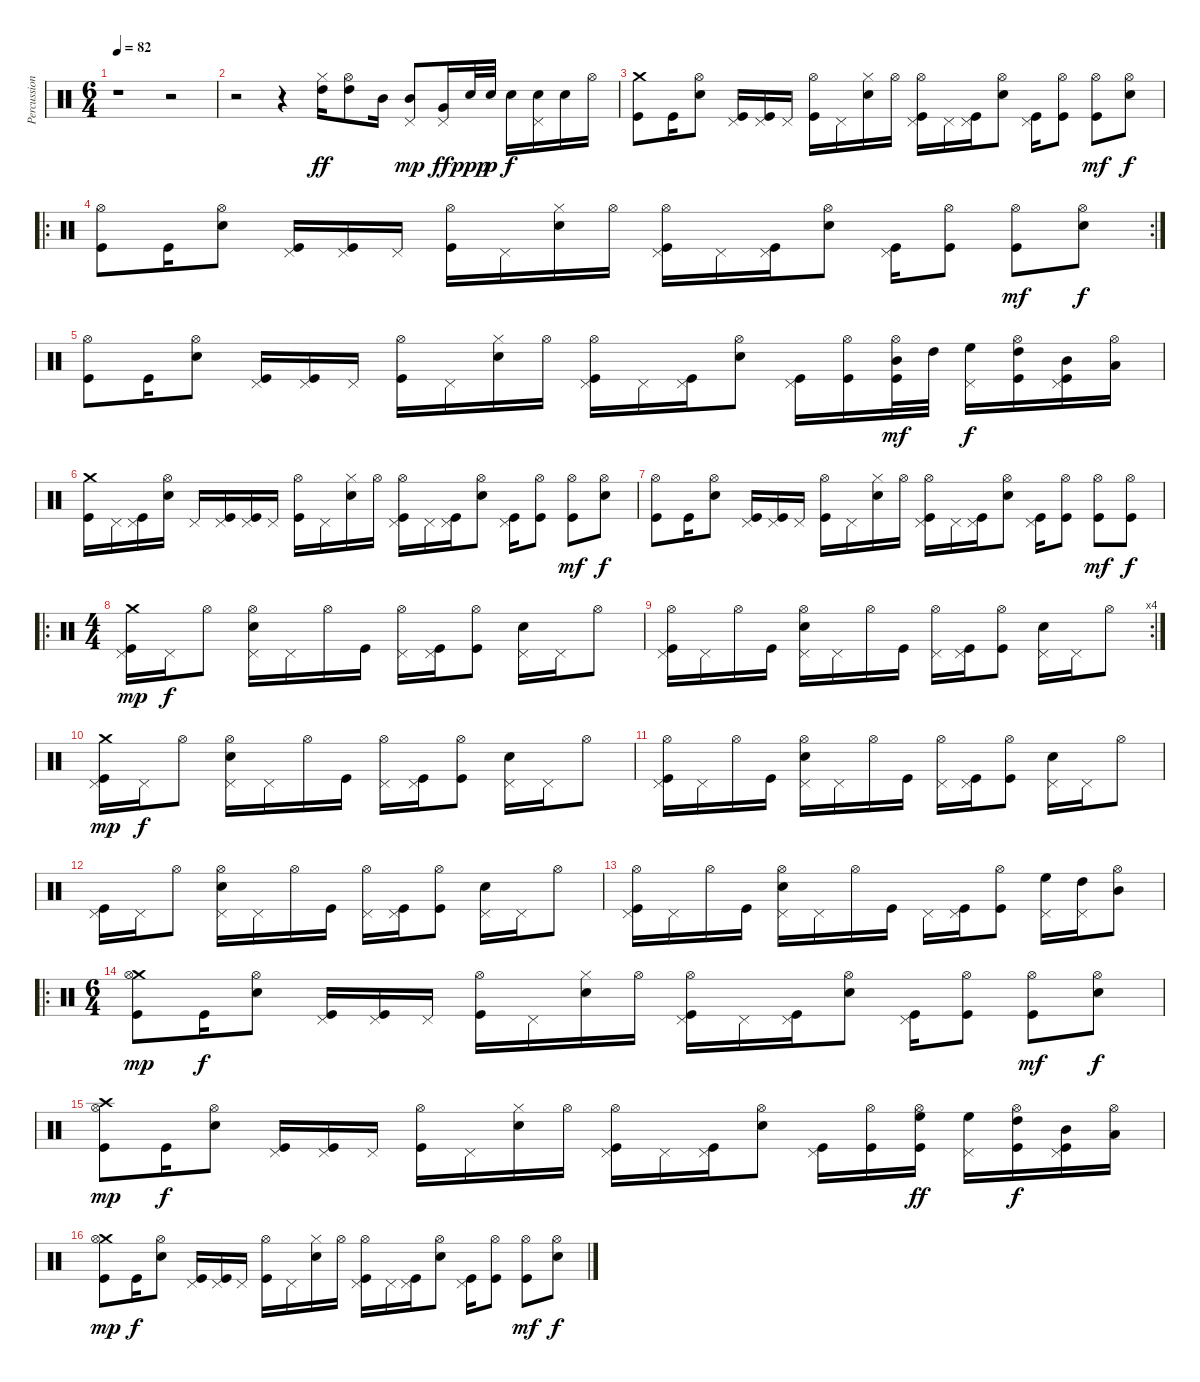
\track ("Percussions" "Percussion") {instrument percussion}
\staff {score}
\articulation defaults
\ts (6 4)
\tempo 82
\clef neutral
\ks c
r.1{dy ff} r.2 |
r.2 r.4 ("Hi-Hat (closed)" "High Tom (hit)").16 ("Hi-Hat (open)" "High Tom (hit)").8 "Mid Tom (hit)".16 ("Pedal Hi-Hat (hit)" "Mid Tom (hit)").8{dy mp} ("Pedal Hi-Hat (hit)" "Very Low Tom (hit)").16{dy ff} "Electric Snare (hit)".32{dy ppp} "Electric Snare (hit)".32{dy p} "Electric Snare (hit)".16{dy f} ("Pedal Hi-Hat (hit)" "Electric Snare (hit)").16 "Electric Snare (hit)".16 "Hi-Hat (open)".16 |
("Crash medium (hit)" "Kick (hit)").8 "Kick (hit)".16 ("Hi-Hat (open)" "Electric Snare (hit)").8 ("Pedal Hi-Hat (hit)" "Kick (hit)").16 ("Pedal Hi-Hat (hit)" "Kick (hit)").16 "Pedal Hi-Hat (hit)".16 ("Hi-Hat (open)" "Kick (hit)").16 "Pedal Hi-Hat (hit)".16 ("Hi-Hat (closed)" "Electric Snare (hit)").16 "Hi-Hat (open)".16 ("Hi-Hat (open)" "Pedal Hi-Hat (hit)" "Kick (hit)").16 "Pedal Hi-Hat (hit)".16 ("Pedal Hi-Hat (hit)" "Kick (hit)").16 ("Hi-Hat (open)" "Electric Snare (hit)").8 ("Pedal Hi-Hat (hit)" "Kick (hit)").16 ("Hi-Hat (open)" "Kick (hit)").8 ("Hi-Hat (open)" "Kick (hit)").8{dy mf} ("Hi-Hat (open)" "Electric Snare (hit)").8{dy f} |
\ro
\rc 2
("Hi-Hat (open)" "Kick (hit)").8 "Kick (hit)".16 ("Hi-Hat (open)" "Electric Snare (hit)").8 ("Pedal Hi-Hat (hit)" "Kick (hit)").16 ("Pedal Hi-Hat (hit)" "Kick (hit)").16 "Pedal Hi-Hat (hit)".16 ("Hi-Hat (open)" "Kick (hit)").16 "Pedal Hi-Hat (hit)".16 ("Hi-Hat (closed)" "Electric Snare (hit)").16 "Hi-Hat (open)".16 ("Hi-Hat (open)" "Pedal Hi-Hat (hit)" "Kick (hit)").16 "Pedal Hi-Hat (hit)".16 ("Pedal Hi-Hat (hit)" "Kick (hit)").16 ("Hi-Hat (open)" "Electric Snare (hit)").8 ("Pedal Hi-Hat (hit)" "Kick (hit)").16 ("Hi-Hat (open)" "Kick (hit)").8 ("Hi-Hat (open)" "Kick (hit)").8{dy mf} ("Hi-Hat (open)" "Electric Snare (hit)").8{dy f} |
("Hi-Hat (open)" "Kick (hit)").8 "Kick (hit)".16 ("Hi-Hat (open)" "Electric Snare (hit)").8 ("Pedal Hi-Hat (hit)" "Kick (hit)").16 ("Pedal Hi-Hat (hit)" "Kick (hit)").16 "Pedal Hi-Hat (hit)".16 ("Hi-Hat (open)" "Kick (hit)").16 "Pedal Hi-Hat (hit)".16 ("Hi-Hat (closed)" "Electric Snare (hit)").16 "Hi-Hat (open)".16 ("Hi-Hat (open)" "Pedal Hi-Hat (hit)" "Kick (hit)").16 "Pedal Hi-Hat (hit)".16 ("Pedal Hi-Hat (hit)" "Kick (hit)").16 ("Hi-Hat (open)" "Electric Snare (hit)").8 ("Pedal Hi-Hat (hit)" "Kick (hit)").16 ("Hi-Hat (open)" "Kick (hit)").16 ("Hi-Hat (open)" "Mid Tom (hit)" "Kick (hit)").32{dy mf} "High Tom (hit)".32 ("Pedal Hi-Hat (hit)" "High Floor Tom (hit)").16{dy f} ("Hi-Hat (open)" "High Tom (hit)" "Kick (hit)").16 ("Pedal Hi-Hat (hit)" "Mid Tom (hit)" "Kick (hit)").16 ("Hi-Hat (open)" "Low Tom (hit)").16 |
("Crash medium (hit)" "Kick (hit)").16 "Pedal Hi-Hat (hit)".16 ("Pedal Hi-Hat (hit)" "Kick (hit)").16 ("Hi-Hat (open)" "Electric Snare (hit)").16 "Pedal Hi-Hat (hit)".16 ("Pedal Hi-Hat (hit)" "Kick (hit)").16 ("Pedal Hi-Hat (hit)" "Kick (hit)").16 "Pedal Hi-Hat (hit)".16 ("Hi-Hat (open)" "Kick (hit)").16 "Pedal Hi-Hat (hit)".16 ("Hi-Hat (closed)" "Electric Snare (hit)").16 "Hi-Hat (open)".16 ("Hi-Hat (open)" "Pedal Hi-Hat (hit)" "Kick (hit)").16 "Pedal Hi-Hat (hit)".16 ("Pedal Hi-Hat (hit)" "Kick (hit)").16 ("Hi-Hat (open)" "Electric Snare (hit)").8 ("Pedal Hi-Hat (hit)" "Kick (hit)").16 ("Hi-Hat (open)" "Kick (hit)").8 ("Hi-Hat (open)" "Kick (hit)").8{dy mf} ("Hi-Hat (open)" "Electric Snare (hit)").8{dy f} |
("Hi-Hat (open)" "Kick (hit)").8 "Kick (hit)".16 ("Hi-Hat (open)" "Electric Snare (hit)").8 ("Pedal Hi-Hat (hit)" "Kick (hit)").16 ("Pedal Hi-Hat (hit)" "Kick (hit)").16 "Pedal Hi-Hat (hit)".16 ("Hi-Hat (open)" "Kick (hit)").16 "Pedal Hi-Hat (hit)".16 ("Hi-Hat (closed)" "Electric Snare (hit)").16 "Hi-Hat (open)".16 ("Hi-Hat (open)" "Pedal Hi-Hat (hit)" "Kick (hit)").16 "Pedal Hi-Hat (hit)".16 ("Pedal Hi-Hat (hit)" "Kick (hit)").16 ("Hi-Hat (open)" "Electric Snare (hit)").8 ("Pedal Hi-Hat (hit)" "Kick (hit)").16 ("Hi-Hat (open)" "Kick (hit)").8 ("Hi-Hat (open)" "Kick (hit)").8{dy mf} ("Hi-Hat (open)" "Kick (hit)").8{dy f} |
\ro
\ts (4 4)
("Crash medium (hit)" "Pedal Hi-Hat (hit)" "Kick (hit)").16{dy mp} "Pedal Hi-Hat (hit)".16{dy f} "Hi-Hat (open)".8 ("Hi-Hat (open)" "Pedal Hi-Hat (hit)" "Electric Snare (hit)").16 "Pedal Hi-Hat (hit)".16 "Hi-Hat (open)".16 "Kick (hit)".16 ("Hi-Hat (open)" "Pedal Hi-Hat (hit)").16 ("Pedal Hi-Hat (hit)" "Kick (hit)").16 ("Hi-Hat (open)" "Kick (hit)").8 ("Pedal Hi-Hat (hit)" "Electric Snare (hit)").16 "Pedal Hi-Hat (hit)".16 "Hi-Hat (open)".8 |
\rc 4
("Hi-Hat (open)" "Pedal Hi-Hat (hit)" "Kick (hit)").16 "Pedal Hi-Hat (hit)".16 "Hi-Hat (open)".16 "Kick (hit)".16 ("Hi-Hat (open)" "Pedal Hi-Hat (hit)" "Electric Snare (hit)").16 "Pedal Hi-Hat (hit)".16 "Hi-Hat (open)".16 "Kick (hit)".16 ("Hi-Hat (open)" "Pedal Hi-Hat (hit)").16 ("Pedal Hi-Hat (hit)" "Kick (hit)").16 ("Hi-Hat (open)" "Kick (hit)").8 ("Pedal Hi-Hat (hit)" "Electric Snare (hit)").16 "Pedal Hi-Hat (hit)".16 "Hi-Hat (open)".8 |
("Crash medium (hit)" "Pedal Hi-Hat (hit)" "Kick (hit)").16{dy mp} "Pedal Hi-Hat (hit)".16{dy f} "Hi-Hat (open)".8 ("Hi-Hat (open)" "Pedal Hi-Hat (hit)" "Electric Snare (hit)").16 "Pedal Hi-Hat (hit)".16 "Hi-Hat (open)".16 "Kick (hit)".16 ("Hi-Hat (open)" "Pedal Hi-Hat (hit)").16 ("Pedal Hi-Hat (hit)" "Kick (hit)").16 ("Hi-Hat (open)" "Kick (hit)").8 ("Pedal Hi-Hat (hit)" "Electric Snare (hit)").16 "Pedal Hi-Hat (hit)".16 "Hi-Hat (open)".8 |
("Hi-Hat (open)" "Pedal Hi-Hat (hit)" "Kick (hit)").16 "Pedal Hi-Hat (hit)".16 "Hi-Hat (open)".16 "Kick (hit)".16 ("Hi-Hat (open)" "Pedal Hi-Hat (hit)" "Electric Snare (hit)").16 "Pedal Hi-Hat (hit)".16 "Hi-Hat (open)".16 "Kick (hit)".16 ("Hi-Hat (open)" "Pedal Hi-Hat (hit)").16 ("Pedal Hi-Hat (hit)" "Kick (hit)").16 ("Hi-Hat (open)" "Kick (hit)").8 ("Pedal Hi-Hat (hit)" "Electric Snare (hit)").16 "Pedal Hi-Hat (hit)".16 "Hi-Hat (open)".8 |
("Pedal Hi-Hat (hit)" "Kick (hit)").16 "Pedal Hi-Hat (hit)".16 "Hi-Hat (open)".8 ("Hi-Hat (open)" "Pedal Hi-Hat (hit)" "Electric Snare (hit)").16 "Pedal Hi-Hat (hit)".16 "Hi-Hat (open)".16 "Kick (hit)".16 ("Hi-Hat (open)" "Pedal Hi-Hat (hit)").16 ("Pedal Hi-Hat (hit)" "Kick (hit)").16 ("Hi-Hat (open)" "Kick (hit)").8 ("Pedal Hi-Hat (hit)" "Electric Snare (hit)").16 "Pedal Hi-Hat (hit)".16 "Hi-Hat (open)".8 |
("Hi-Hat (open)" "Pedal Hi-Hat (hit)" "Kick (hit)").16 "Pedal Hi-Hat (hit)".16 "Hi-Hat (open)".16 "Kick (hit)".16 ("Hi-Hat (open)" "Pedal Hi-Hat (hit)" "Electric Snare (hit)").16 "Pedal Hi-Hat (hit)".16 "Hi-Hat (open)".16 "Kick (hit)".16 "Pedal Hi-Hat (hit)".16 ("Pedal Hi-Hat (hit)" "Kick (hit)").16 ("Hi-Hat (open)" "Kick (hit)").8 ("Pedal Hi-Hat (hit)" "High Floor Tom (hit)").16 ("Pedal Hi-Hat (hit)" "High Tom (hit)").16 ("Hi-Hat (open)" "Mid Tom (hit)").8 |
\ro
\ts (6 4)
("Crash medium (hit)" "Hi-Hat (open)" "Kick (hit)").8{dy mp} "Kick (hit)".16{dy f} ("Hi-Hat (open)" "Electric Snare (hit)").8 ("Pedal Hi-Hat (hit)" "Kick (hit)").16 ("Pedal Hi-Hat (hit)" "Kick (hit)").16 "Pedal Hi-Hat (hit)".16 ("Hi-Hat (open)" "Kick (hit)").16 "Pedal Hi-Hat (hit)".16 ("Hi-Hat (closed)" "Electric Snare (hit)").16 "Hi-Hat (open)".16 ("Hi-Hat (open)" "Pedal Hi-Hat (hit)" "Kick (hit)").16 "Pedal Hi-Hat (hit)".16 ("Pedal Hi-Hat (hit)" "Kick (hit)").16 ("Hi-Hat (open)" "Electric Snare (hit)").8 ("Pedal Hi-Hat (hit)" "Kick (hit)").16 ("Hi-Hat (open)" "Kick (hit)").8 ("Hi-Hat (open)" "Kick (hit)").8{dy mf} ("Hi-Hat (open)" "Electric Snare (hit)").8{dy f} |
("Crash high (hit)" "Hi-Hat (open)" "Kick (hit)").8{dy mp} "Kick (hit)".16{dy f} ("Hi-Hat (open)" "Electric Snare (hit)").8 ("Pedal Hi-Hat (hit)" "Kick (hit)").16 ("Pedal Hi-Hat (hit)" "Kick (hit)").16 "Pedal Hi-Hat (hit)".16 ("Hi-Hat (open)" "Kick (hit)").16 "Pedal Hi-Hat (hit)".16 ("Hi-Hat (closed)" "Electric Snare (hit)").16 "Hi-Hat (open)".16 ("Hi-Hat (open)" "Pedal Hi-Hat (hit)" "Kick (hit)").16 "Pedal Hi-Hat (hit)".16 ("Pedal Hi-Hat (hit)" "Kick (hit)").16 ("Hi-Hat (open)" "Electric Snare (hit)").8 ("Pedal Hi-Hat (hit)" "Kick (hit)").16 ("Hi-Hat (open)" "Kick (hit)").16 ("Hi-Hat (open)" "High Floor Tom (hit)" "Kick (hit)").16{dy ff} ("Pedal Hi-Hat (hit)" "High Floor Tom (hit)").16 ("Hi-Hat (open)" "High Tom (hit)" "Kick (hit)").16{dy f} ("Pedal Hi-Hat (hit)" "Mid Tom (hit)" "Kick (hit)").16 ("Hi-Hat (open)" "Low Tom (hit)").16 |
("Crash medium (hit)" "Hi-Hat (open)" "Kick (hit)").8{dy mp} "Kick (hit)".16{dy f} ("Hi-Hat (open)" "Electric Snare (hit)").8 ("Pedal Hi-Hat (hit)" "Kick (hit)").16 ("Pedal Hi-Hat (hit)" "Kick (hit)").16 "Pedal Hi-Hat (hit)".16 ("Hi-Hat (open)" "Kick (hit)").16 "Pedal Hi-Hat (hit)".16 ("Hi-Hat (closed)" "Electric Snare (hit)").16 "Hi-Hat (open)".16 ("Hi-Hat (open)" "Pedal Hi-Hat (hit)" "Kick (hit)").16 "Pedal Hi-Hat (hit)".16 ("Pedal Hi-Hat (hit)" "Kick (hit)").16 ("Hi-Hat (open)" "Electric Snare (hit)").8 ("Pedal Hi-Hat (hit)" "Kick (hit)").16 ("Hi-Hat (open)" "Kick (hit)").8 ("Hi-Hat (open)" "Kick (hit)").8{dy mf} ("Hi-Hat (open)" "Electric Snare (hit)").8{dy f}
